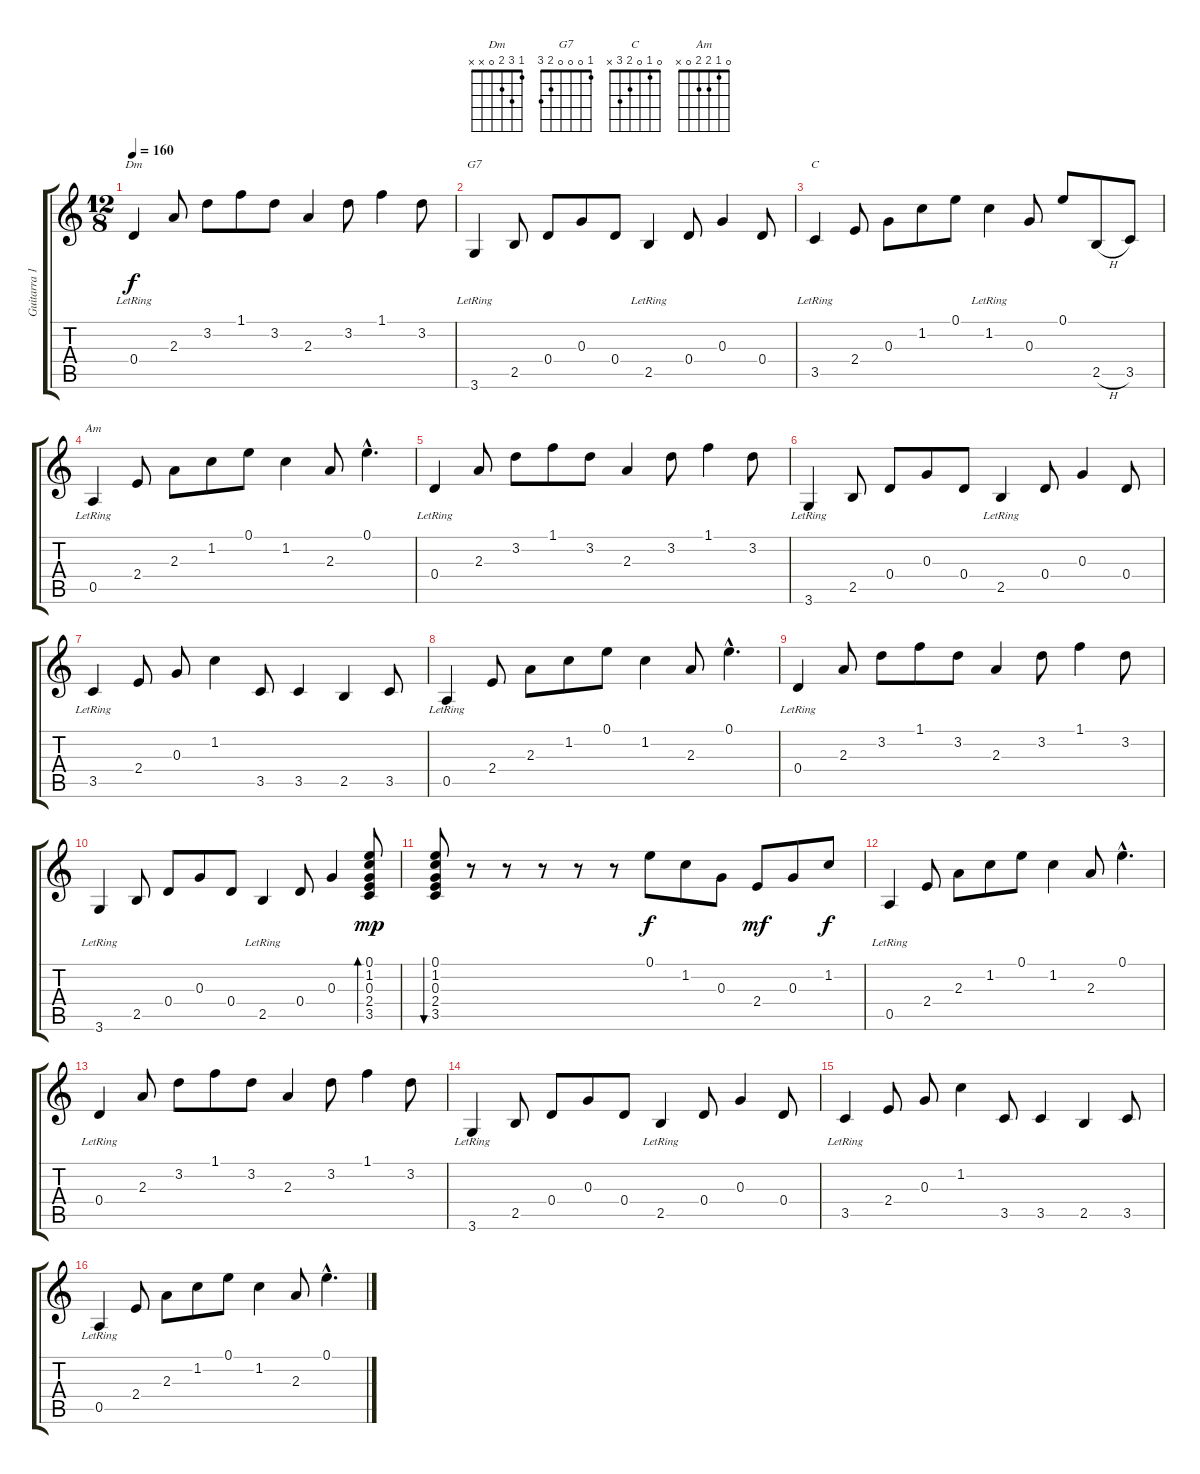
\track ("Guitarra 1" "Guitarra 1") {instrument acousticguitarnylon}
\staff {score tabs}
\tuning (E4 B3 G3 D3 A2 E2) {hide}
\chord ("Dm" 1 3 2 0 x x)
\chord ("G7" 1 0 0 0 2 3)
\chord ("C" 0 1 0 2 3 x)
\chord ("Am" 0 1 2 2 0 x)
\ts (12 8)
\tempo 160
\clef g2
\ks c
0.4{lr}.4{ch "Dm" dy f} 2.3.8 3.2.8 1.1.8 3.2.8 2.3.4 3.2.8 1.1.4 3.2.8 |
3.6{lr}.4{ch "G7"} 2.5.8 0.4.8 0.3.8 0.4.8 2.5{lr}.4 0.4.8 0.3.4 0.4.8 |
3.5{lr}.4{ch "C"} 2.4.8 0.3.8 1.2.8 0.1.8 1.2{lr}.4 0.3.8 0.1.8 2.5{h}.8 3.5.8 |
0.5{lr}.4{ch "Am"} 2.4.8 2.3.8 1.2.8 0.1.8 1.2.4 2.3.8 0.1{hac}.4{d} |
0.4{lr}.4 2.3.8 3.2.8 1.1.8 3.2.8 2.3.4 3.2.8 1.1.4 3.2.8 |
3.6{lr}.4 2.5.8 0.4.8 0.3.8 0.4.8 2.5{lr}.4 0.4.8 0.3.4 0.4.8 |
3.5{lr}.4 2.4.8 0.3.8 1.2.4 3.5.8 3.5.4 2.5.4 3.5.8 |
0.5{lr}.4 2.4.8 2.3.8 1.2.8 0.1.8 1.2.4 2.3.8 0.1{hac}.4{d} |
0.4{lr}.4 2.3.8 3.2.8 1.1.8 3.2.8 2.3.4 3.2.8 1.1.4 3.2.8 |
3.6{lr}.4 2.5.8 0.4.8 0.3.8 0.4.8 2.5{lr}.4 0.4.8 0.3.4 (0.1 1.2 0.3 2.4 3.5).8{bd 60 dy mp} |
(0.1 1.2 0.3 2.4 3.5).8{bu 60} r.8 r.8 r.8 r.8 r.8 0.1.8{dy f} 1.2.8 0.3.8 2.4.8{dy mf} 0.3.8 1.2.8{dy f} |
0.5{lr}.4 2.4.8 2.3.8 1.2.8 0.1.8 1.2.4 2.3.8 0.1{hac}.4{d} |
0.4{lr}.4 2.3.8 3.2.8 1.1.8 3.2.8 2.3.4 3.2.8 1.1.4 3.2.8 |
3.6{lr}.4 2.5.8 0.4.8 0.3.8 0.4.8 2.5{lr}.4 0.4.8 0.3.4 0.4.8 |
3.5{lr}.4 2.4.8 0.3.8 1.2.4 3.5.8 3.5.4 2.5.4 3.5.8 |
0.5{lr}.4 2.4.8 2.3.8 1.2.8 0.1.8 1.2.4 2.3.8 0.1{hac}.4{d}
